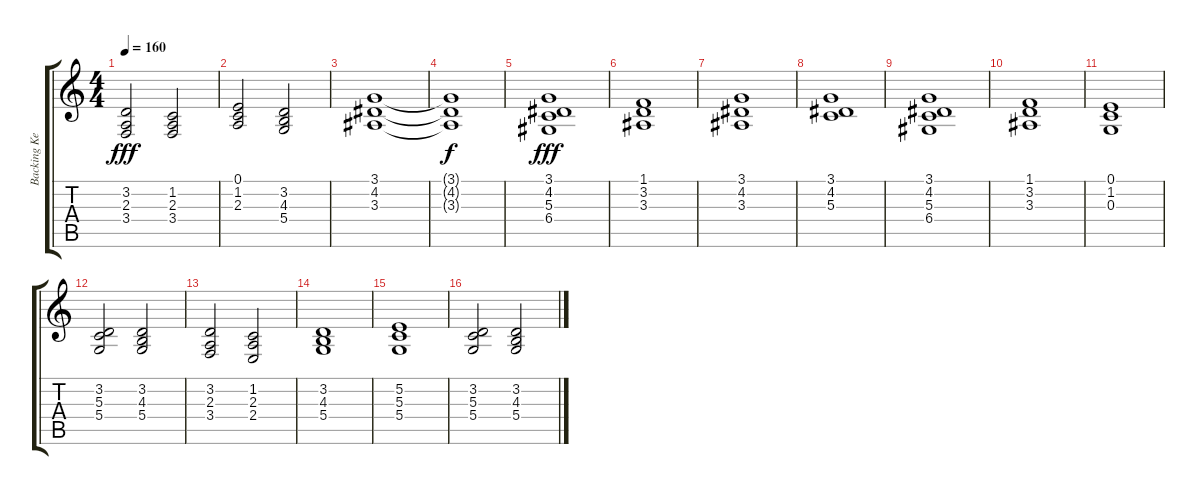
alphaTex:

\track ("Backing Keyboard Melody" "Backing Ke") {instrument stringensemble2}
\staff {score tabs}
\tuning (E4 B3 G3 D3 A2 E2) {hide}
\ts (4 4)
\tempo 160
\clef g2
\ks c
(3.2 2.3 3.4).2{dy fff} (1.2 2.3 3.4).2 |
(0.1 1.2 2.3).2 (3.2 4.3 5.4).2 |
(3.1 4.2 3.3).1 |
(3.1{t} 4.2{t} 3.3{t}).1{dy f} |
(3.1 4.2 5.3 6.4).1{dy fff} |
(1.1 3.2 3.3).1 |
(3.1 4.2 3.3).1 |
(3.1 4.2 5.3).1 |
(3.1 4.2 5.3 6.4).1 |
(1.1 3.2 3.3).1 |
(0.1 1.2 0.3).1 |
(3.2 5.3 5.4).2 (3.2 4.3 5.4).2 |
(3.2 2.3 3.4).2 (1.2 2.3 2.4).2 |
(3.2 4.3 5.4).1 |
(5.2 5.3 5.4).1 |
(3.2 5.3 5.4).2 (3.2 4.3 5.4).2
